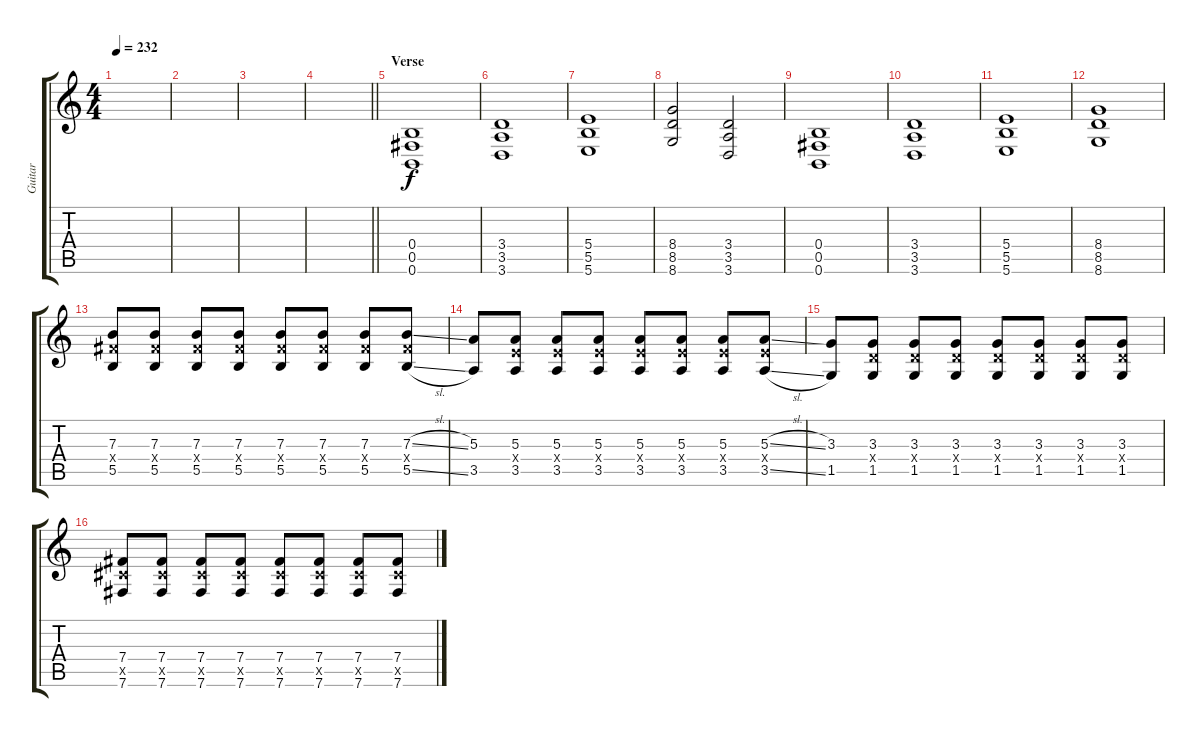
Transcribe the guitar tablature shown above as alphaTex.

\track ("Guitar" "Guitar") {instrument distortionguitar}
\staff {score tabs}
\tuning (Db4 Ab3 E3 B2 Gb2 B1) {hide}
\ts (4 4)
\tempo 232
\clef g2
\ks c
|
|
|
\barLineRight lightlight
|
\section ("" "Verse")
(0.4 0.5 0.6).1 |
(3.4 3.5 3.6).1 |
(5.4 5.5 5.6).1 |
(8.4 8.5 8.6).2 (3.4 3.5 3.6).2 |
(0.4 0.5 0.6).1 |
(3.4 3.5 3.6).1 |
(5.4 5.5 5.6).1 |
(8.4 8.5 8.6).1 |
(7.3 7.4{x} 5.5).8 (7.3 7.4{x} 5.5).8 (7.3 7.4{x} 5.5).8 (7.3 7.4{x} 5.5).8 (7.3 7.4{x} 5.5).8 (7.3 7.4{x} 5.5).8 (7.3 7.4{x} 5.5).8 (7.3{sl} 7.4{x} 5.5{sl}).8 |
(5.3 3.5).8 (5.3 5.4{x} 3.5).8 (5.3 5.4{x} 3.5).8 (5.3 5.4{x} 3.5).8 (5.3 5.4{x} 3.5).8 (5.3 5.4{x} 3.5).8 (5.3 5.4{x} 3.5).8 (5.3{sl} 5.4{x} 3.5{sl}).8 |
(3.3 1.5).8 (3.3 3.4{x} 1.5).8 (3.3 3.4{x} 1.5).8 (3.3 3.4{x} 1.5).8 (3.3 3.4{x} 1.5).8 (3.3 3.4{x} 1.5).8 (3.3 3.4{x} 1.5).8 (3.3 3.4{x} 1.5).8 |
(7.4 7.5{x} 7.6).8 (7.4 7.5{x} 7.6).8 (7.4 7.5{x} 7.6).8 (7.4 7.5{x} 7.6).8 (7.4 7.5{x} 7.6).8 (7.4 7.5{x} 7.6).8 (7.4 7.5{x} 7.6).8 (7.4 7.5{x} 7.6).8
